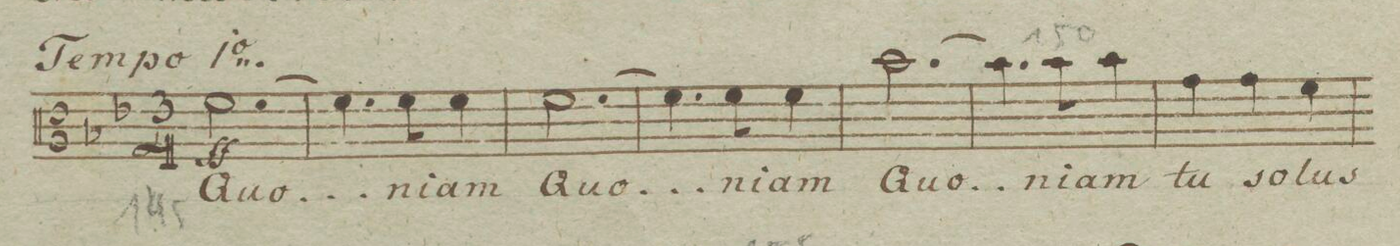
**kern	**text	**dynam
*I"Alto.	*	*
*clefC3	*	*
*k[-b-e-]	*	*
*met(c)	*	*
*M3/4	*	*
[2.f\	Quo-	ff
=146	=146	=146
4.f\]	.	.
8f\	-ni-	.
4f\	-am	.
=147	=147	=147
[2.f\	Quo-	.
=148	=148	=148
4.f\]	.	.
8f\	-ni-	.
4f\	-am	.
=149	=149	=149
[2.b-\	Quo-	.
=150	=150	=150
4.b-\]	.	.
8b-\	-ni-	.
4b-\	-am	.
=151	=151	=151
4g\	tu	.
4g\	so-	.
4f\	-lus-	.
=152	=152	=152
*-	*-	*-
